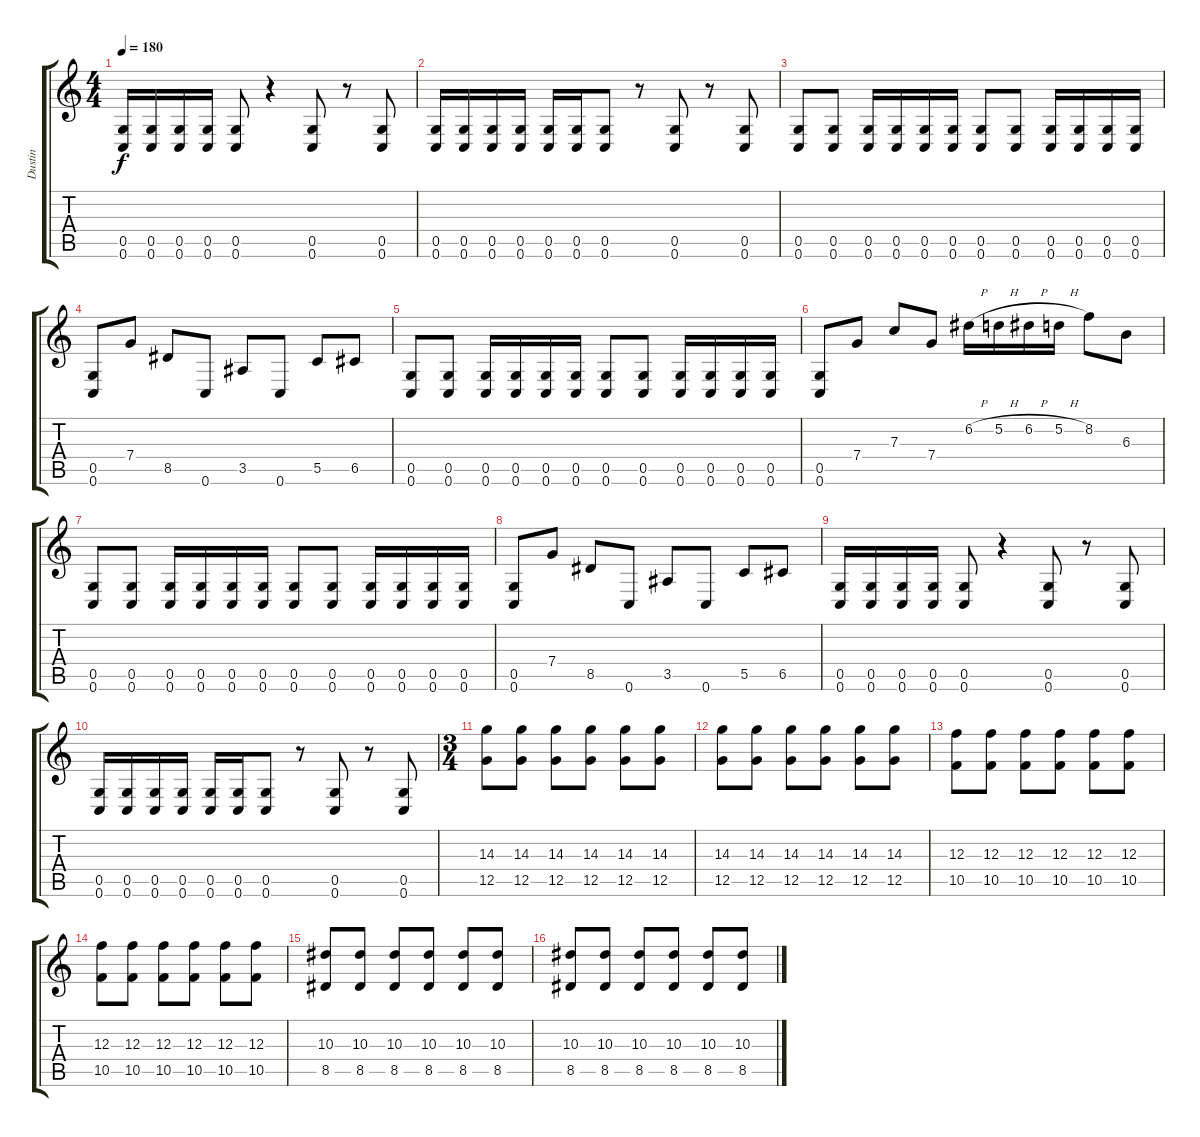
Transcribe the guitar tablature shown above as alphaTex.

\track ("Dustin" "Dustin") {instrument distortionguitar}
\staff {score tabs}
\tuning (D4 A3 F3 C3 G2 C2) {hide}
\ts (4 4)
\tempo 180
\clef g2
\ks c
(0.5 0.6).16{dy f} (0.5 0.6).16 (0.5 0.6).16 (0.5 0.6).16 (0.5 0.6).8 r.4 (0.5 0.6).8 r.8 (0.5 0.6).8 |
(0.5 0.6).16 (0.5 0.6).16 (0.5 0.6).16 (0.5 0.6).16 (0.5 0.6).16 (0.5 0.6).16 (0.5 0.6).8 r.8 (0.5 0.6).8 r.8 (0.5 0.6).8 |
(0.5 0.6).8 (0.5 0.6).8 (0.5 0.6).16 (0.5 0.6).16 (0.5 0.6).16 (0.5 0.6).16 (0.5 0.6).8 (0.5 0.6).8 (0.5 0.6).16 (0.5 0.6).16 (0.5 0.6).16 (0.5 0.6).16 |
(0.5 0.6).8 7.4.8 8.5.8 0.6.8 3.5.8 0.6.8 5.5.8 6.5.8 |
(0.5 0.6).8 (0.5 0.6).8 (0.5 0.6).16 (0.5 0.6).16 (0.5 0.6).16 (0.5 0.6).16 (0.5 0.6).8 (0.5 0.6).8 (0.5 0.6).16 (0.5 0.6).16 (0.5 0.6).16 (0.5 0.6).16 |
(0.5 0.6).8 7.4.8 7.3.8 7.4.8 6.2{h}.16 5.2{h}.16 6.2{h}.16 5.2{h}.16 8.2.8 6.3.8 |
(0.5 0.6).8 (0.5 0.6).8 (0.5 0.6).16 (0.5 0.6).16 (0.5 0.6).16 (0.5 0.6).16 (0.5 0.6).8 (0.5 0.6).8 (0.5 0.6).16 (0.5 0.6).16 (0.5 0.6).16 (0.5 0.6).16 |
(0.5 0.6).8 7.4.8 8.5.8 0.6.8 3.5.8 0.6.8 5.5.8 6.5.8 |
(0.5 0.6).16 (0.5 0.6).16 (0.5 0.6).16 (0.5 0.6).16 (0.5 0.6).8 r.4 (0.5 0.6).8 r.8 (0.5 0.6).8 |
(0.5 0.6).16 (0.5 0.6).16 (0.5 0.6).16 (0.5 0.6).16 (0.5 0.6).16 (0.5 0.6).16 (0.5 0.6).8 r.8 (0.5 0.6).8 r.8 (0.5 0.6).8 |
\ts (3 4)
(14.3 12.5).8 (14.3 12.5).8 (14.3 12.5).8 (14.3 12.5).8 (14.3 12.5).8 (14.3 12.5).8 |
(14.3 12.5).8 (14.3 12.5).8 (14.3 12.5).8 (14.3 12.5).8 (14.3 12.5).8 (14.3 12.5).8 |
(12.3 10.5).8 (12.3 10.5).8 (12.3 10.5).8 (12.3 10.5).8 (12.3 10.5).8 (12.3 10.5).8 |
(12.3 10.5).8 (12.3 10.5).8 (12.3 10.5).8 (12.3 10.5).8 (12.3 10.5).8 (12.3 10.5).8 |
(10.3 8.5).8 (10.3 8.5).8 (10.3 8.5).8 (10.3 8.5).8 (10.3 8.5).8 (10.3 8.5).8 |
(10.3 8.5).8 (10.3 8.5).8 (10.3 8.5).8 (10.3 8.5).8 (10.3 8.5).8 (10.3 8.5).8
